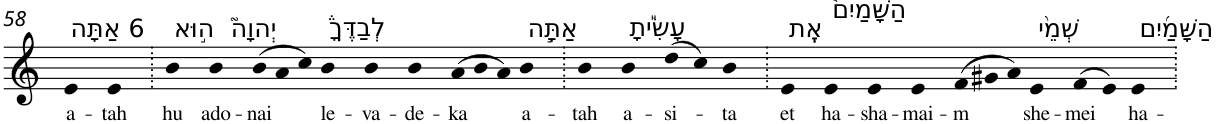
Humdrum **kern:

**kern	**text
*part1	*part1
*staff1	*staff1
*I"Piano	*
*I'Pno	*
!!LO:PB:g=z
*clefG2	*
*k[]	*
=58	=58
!LO:TX:a:t=6 אַתָּה	!
!	!LO:LY:b
4e	a-
!	!LO:LY:b
4e	-tah
=59.	=59.
!LO:TX:a:t=ה֣וּא	!
!	!LO:LY:b
4b	hu
!LO:TX:a:t=יְהוָה֮	!
!	!LO:LY:b
4b	ado-
*Xtuplet	*
!	!LO:LY:b
(>12b	-nai
12a	.
12cc)	.
!LO:TX:a:t=לְבַדֶּךָ֒	!
!	!LO:LY:b
4b	le-
!	!LO:LY:b
4b	-va-
!	!LO:LY:b
4b	-de-
!	!LO:LY:b
(>12a	-ka
12b	.
12a)	.
!LO:TX:a:t=אַתָּ֣ה	!
!	!LO:LY:b
4b	a-
=60.	=60.
!	!LO:LY:b
4b	-tah
!LO:TX:a:t=עָשִׂ֡יתָ	!
!	!LO:LY:b
4b	a-
!	!LO:LY:b
(>8dd	-si-
8cc)	.
!	!LO:LY:b
4b	-ta
=61.	=61.
!LO:TX:a:t=אֶֽת	!
!	!LO:LY:b
4e	et
!LO:TX:a:t=הַשָּׁמַיִם֩	!
!	!LO:LY:b
4e	ha-
!	!LO:LY:b
4e	-sha-
!	!LO:LY:b
4e	-mai-
!	!LO:LY:b
(>12f	-m
12g#X	.
12a)	.
!LO:TX:a:t=שְׁמֵ֨י	!
!	!LO:LY:b
4e	she-
!	!LO:LY:b
(>8f	-mei
8e)	.
!LO:TX:a:t=הַשָּׁמַ֜יִם	!
!	!LO:LY:b
4e	ha-
=.	=.
*-	*-
